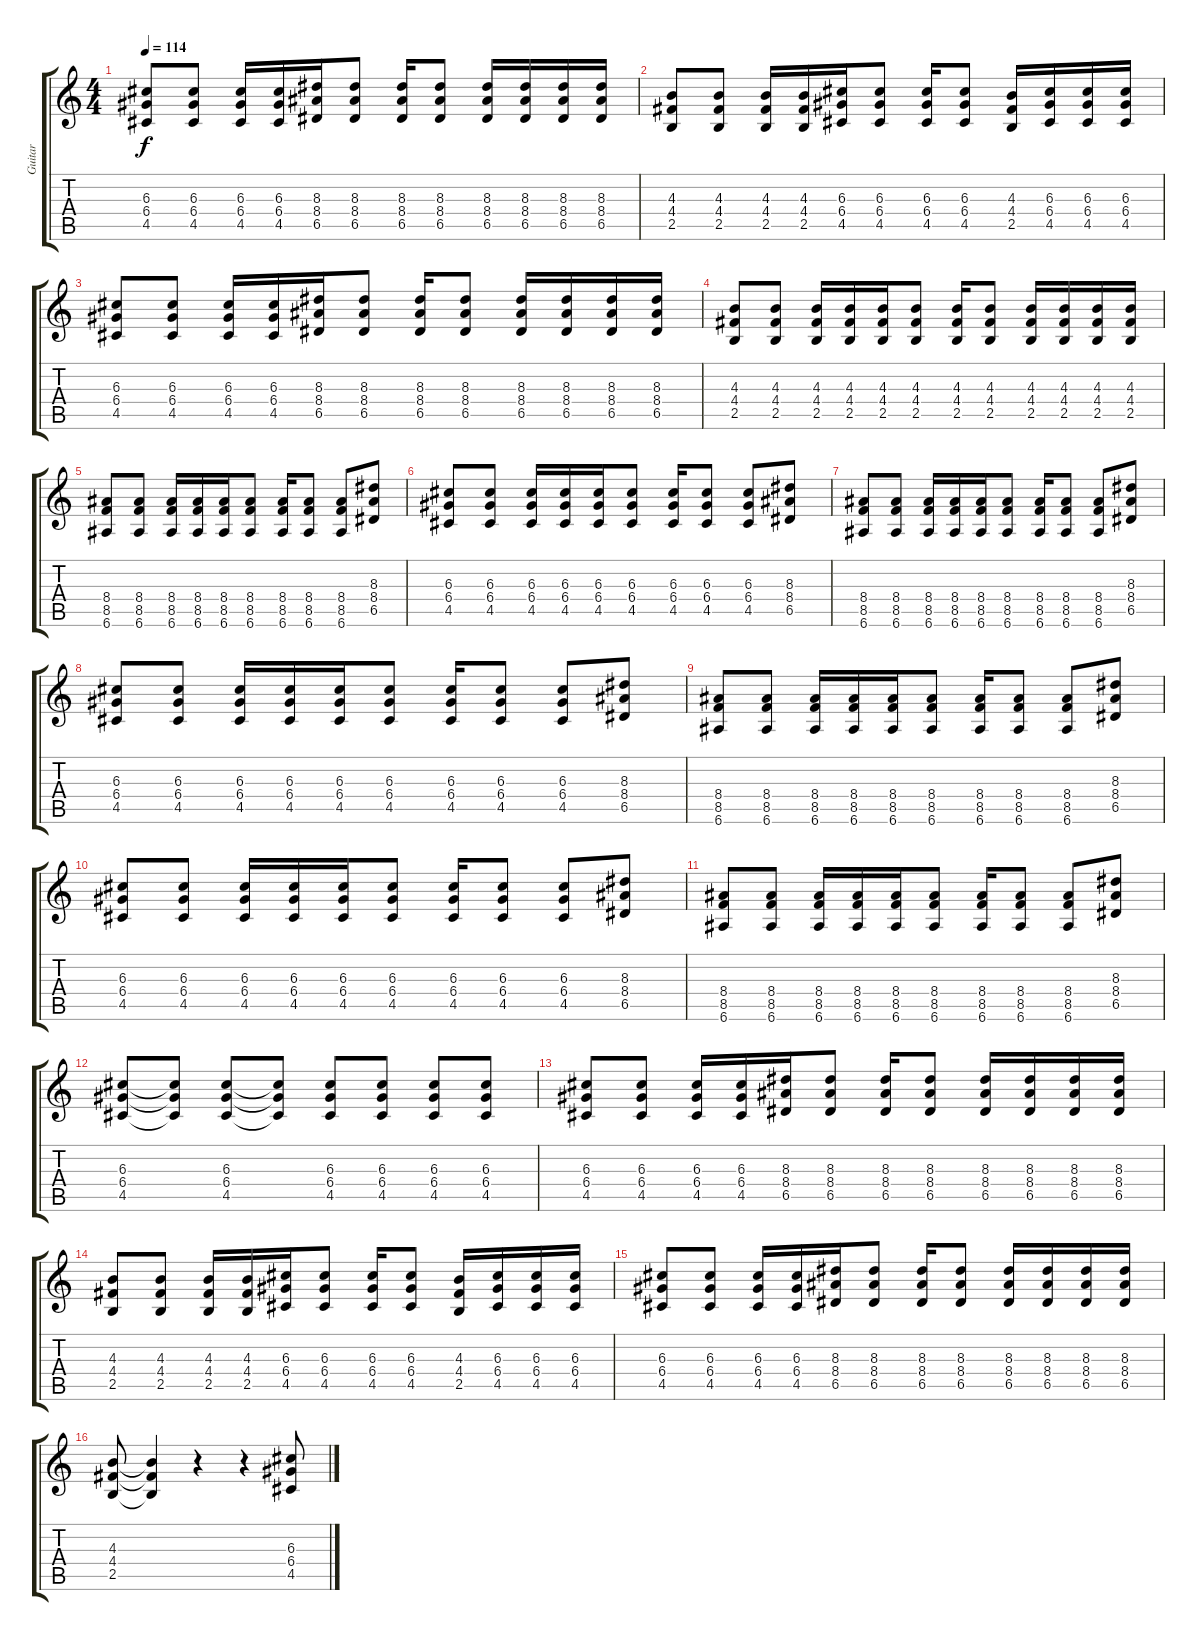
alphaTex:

\track ("Guitar" "Guitar") {instrument distortionguitar}
\staff {score tabs}
\tuning (E4 B3 G3 D3 A2 E2) {hide}
\ts (4 4)
\tempo 114
\clef g2
\ks c
(6.3 6.4 4.5).8{dy f} (6.3 6.4 4.5).8 (6.3 6.4 4.5).16 (6.3 6.4 4.5).16 (8.3 8.4 6.5).16 (8.3 8.4 6.5).8 (8.3 8.4 6.5).16 (8.3 8.4 6.5).8 (8.3 8.4 6.5).16 (8.3 8.4 6.5).16 (8.3 8.4 6.5).16 (8.3 8.4 6.5).16 |
(4.3 4.4 2.5).8 (4.3 4.4 2.5).8 (4.3 4.4 2.5).16 (4.3 4.4 2.5).16 (6.3 6.4 4.5).16 (6.3 6.4 4.5).8 (6.3 6.4 4.5).16 (6.3 6.4 4.5).8 (4.3 4.4 2.5).16 (6.3 6.4 4.5).16 (6.3 6.4 4.5).16 (6.3 6.4 4.5).16 |
(6.3 6.4 4.5).8 (6.3 6.4 4.5).8 (6.3 6.4 4.5).16 (6.3 6.4 4.5).16 (8.3 8.4 6.5).16 (8.3 8.4 6.5).8 (8.3 8.4 6.5).16 (8.3 8.4 6.5).8 (8.3 8.4 6.5).16 (8.3 8.4 6.5).16 (8.3 8.4 6.5).16 (8.3 8.4 6.5).16 |
(4.3 4.4 2.5).8 (4.3 4.4 2.5).8 (4.3 4.4 2.5).16 (4.3 4.4 2.5).16 (4.3 4.4 2.5).16 (4.3 4.4 2.5).8 (4.3 4.4 2.5).16 (4.3 4.4 2.5).8 (4.3 4.4 2.5).16 (4.3 4.4 2.5).16 (4.3 4.4 2.5).16 (4.3 4.4 2.5).16 |
(8.4 8.5 6.6).8 (8.4 8.5 6.6).8 (8.4 8.5 6.6).16 (8.4 8.5 6.6).16 (8.4 8.5 6.6).16 (8.4 8.5 6.6).8 (8.4 8.5 6.6).16 (8.4 8.5 6.6).8 (8.4 8.5 6.6).8 (8.3 8.4 6.5).8 |
(6.3 6.4 4.5).8 (6.3 6.4 4.5).8 (6.3 6.4 4.5).16 (6.3 6.4 4.5).16 (6.3 6.4 4.5).16 (6.3 6.4 4.5).8 (6.3 6.4 4.5).16 (6.3 6.4 4.5).8 (6.3 6.4 4.5).8 (8.3 8.4 6.5).8 |
(8.4 8.5 6.6).8 (8.4 8.5 6.6).8 (8.4 8.5 6.6).16 (8.4 8.5 6.6).16 (8.4 8.5 6.6).16 (8.4 8.5 6.6).8 (8.4 8.5 6.6).16 (8.4 8.5 6.6).8 (8.4 8.5 6.6).8 (8.3 8.4 6.5).8 |
(6.3 6.4 4.5).8 (6.3 6.4 4.5).8 (6.3 6.4 4.5).16 (6.3 6.4 4.5).16 (6.3 6.4 4.5).16 (6.3 6.4 4.5).8 (6.3 6.4 4.5).16 (6.3 6.4 4.5).8 (6.3 6.4 4.5).8 (8.3 8.4 6.5).8 |
(8.4 8.5 6.6).8 (8.4 8.5 6.6).8 (8.4 8.5 6.6).16 (8.4 8.5 6.6).16 (8.4 8.5 6.6).16 (8.4 8.5 6.6).8 (8.4 8.5 6.6).16 (8.4 8.5 6.6).8 (8.4 8.5 6.6).8 (8.3 8.4 6.5).8 |
(6.3 6.4 4.5).8 (6.3 6.4 4.5).8 (6.3 6.4 4.5).16 (6.3 6.4 4.5).16 (6.3 6.4 4.5).16 (6.3 6.4 4.5).8 (6.3 6.4 4.5).16 (6.3 6.4 4.5).8 (6.3 6.4 4.5).8 (8.3 8.4 6.5).8 |
(8.4 8.5 6.6).8 (8.4 8.5 6.6).8 (8.4 8.5 6.6).16 (8.4 8.5 6.6).16 (8.4 8.5 6.6).16 (8.4 8.5 6.6).8 (8.4 8.5 6.6).16 (8.4 8.5 6.6).8 (8.4 8.5 6.6).8 (8.3 8.4 6.5).8 |
(6.3 6.4 4.5).8 (6.3{t} 6.4{t} 4.5{t}).8 (6.3 6.4 4.5).8 (6.3{t} 6.4{t} 4.5{t}).8 (6.3 6.4 4.5).8 (6.3 6.4 4.5).8 (6.3 6.4 4.5).8 (6.3 6.4 4.5).8 |
(6.3 6.4 4.5).8 (6.3 6.4 4.5).8 (6.3 6.4 4.5).16 (6.3 6.4 4.5).16 (8.3 8.4 6.5).16 (8.3 8.4 6.5).8 (8.3 8.4 6.5).16 (8.3 8.4 6.5).8 (8.3 8.4 6.5).16 (8.3 8.4 6.5).16 (8.3 8.4 6.5).16 (8.3 8.4 6.5).16 |
(4.3 4.4 2.5).8 (4.3 4.4 2.5).8 (4.3 4.4 2.5).16 (4.3 4.4 2.5).16 (6.3 6.4 4.5).16 (6.3 6.4 4.5).8 (6.3 6.4 4.5).16 (6.3 6.4 4.5).8 (4.3 4.4 2.5).16 (6.3 6.4 4.5).16 (6.3 6.4 4.5).16 (6.3 6.4 4.5).16 |
(6.3 6.4 4.5).8 (6.3 6.4 4.5).8 (6.3 6.4 4.5).16 (6.3 6.4 4.5).16 (8.3 8.4 6.5).16 (8.3 8.4 6.5).8 (8.3 8.4 6.5).16 (8.3 8.4 6.5).8 (8.3 8.4 6.5).16 (8.3 8.4 6.5).16 (8.3 8.4 6.5).16 (8.3 8.4 6.5).16 |
(4.3 4.4 2.5).8 (4.3{t} 4.4{t} 2.5{t}).4 r.4 r.4 (6.3 6.4 4.5).8
